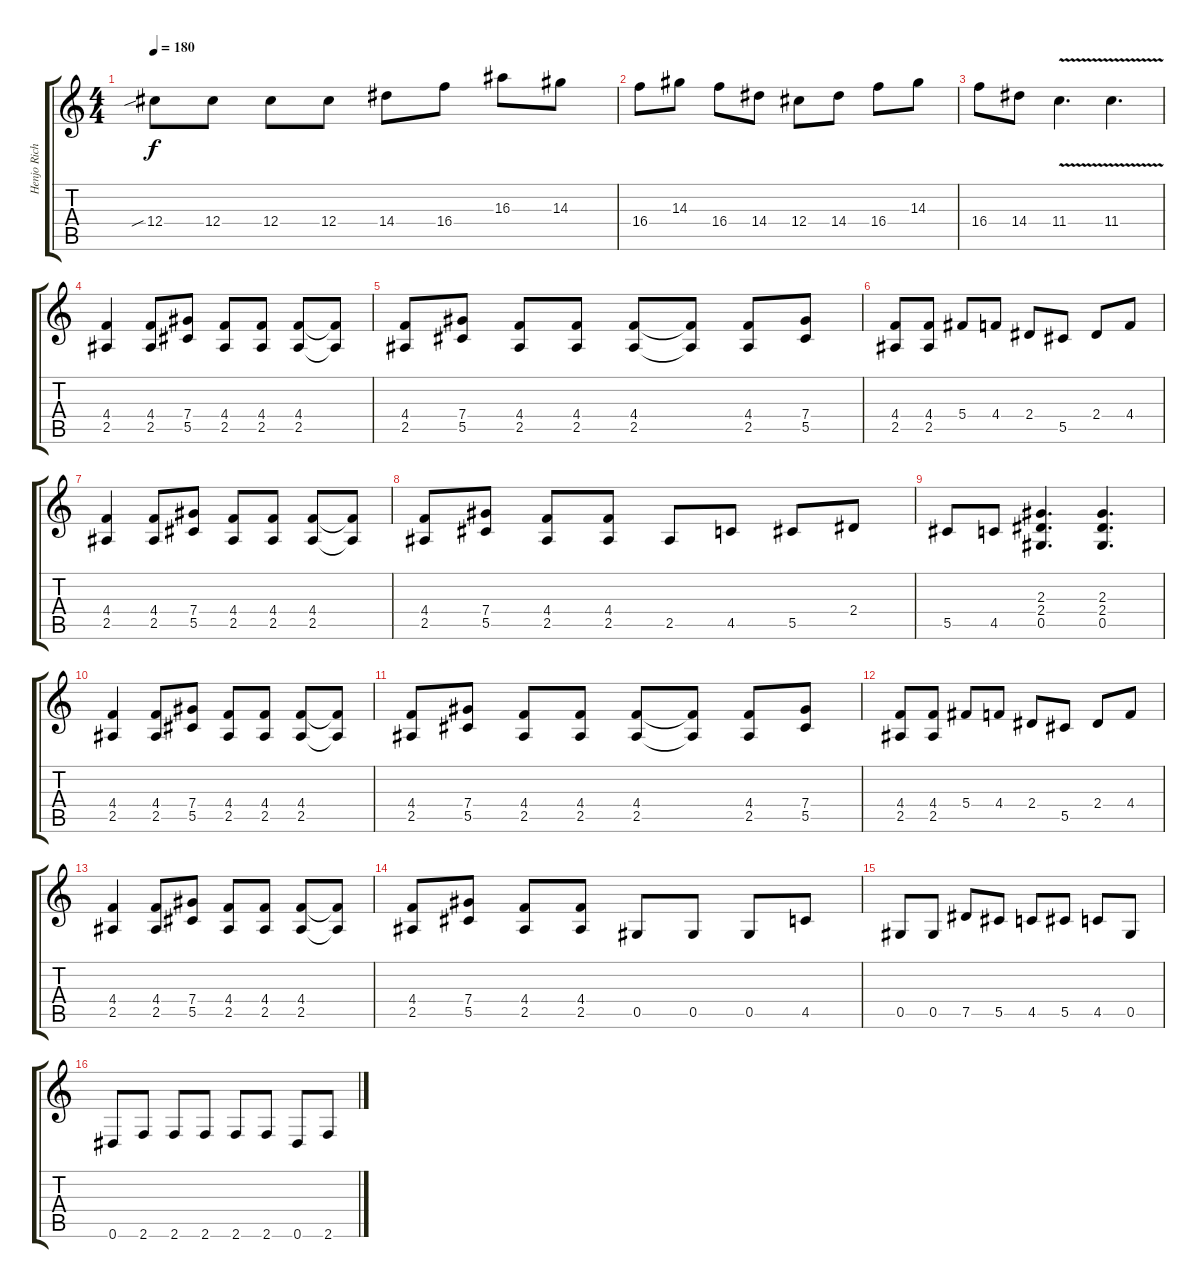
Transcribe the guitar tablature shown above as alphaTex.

\track ("Henjo Richter" "Henjo Rich") {instrument electricguitarjazz}
\staff {score tabs}
\tuning (Eb4 Bb3 Gb3 Db3 Ab2 Eb2) {hide}
\ts (4 4)
\tempo 180
\clef g2
\ks c
12.4{sib}.8{dy f} 12.4.8 12.4.8 12.4.8 14.4.8 16.4.8 16.3.8 14.3.8 |
16.4.8 14.3.8 16.4.8 14.4.8 12.4.8 14.4.8 16.4.8 14.3.8 |
16.4.8 14.4.8 11.4{v}.4{d} 11.4{v}.4{d} |
(4.4 2.5).4 (4.4 2.5).8 (7.4 5.5).8 (4.4 2.5).8 (4.4 2.5).8 (4.4 2.5).8 (4.4{t} 2.5{t}).8 |
(4.4 2.5).8 (7.4 5.5).8 (4.4 2.5).8 (4.4 2.5).8 (4.4 2.5).8 (4.4{t} 2.5{t}).8 (4.4 2.5).8 (7.4 5.5).8 |
(4.4 2.5).8 (4.4 2.5).8 5.4.8 4.4.8 2.4.8 5.5.8 2.4.8 4.4.8 |
(4.4 2.5).4 (4.4 2.5).8 (7.4 5.5).8 (4.4 2.5).8 (4.4 2.5).8 (4.4 2.5).8 (4.4{t} 2.5{t}).8 |
(4.4 2.5).8 (7.4 5.5).8 (4.4 2.5).8 (4.4 2.5).8 2.5.8 4.5.8 5.5.8 2.4.8 |
5.5.8 4.5.8 (2.3 2.4 0.5).4{d} (2.3 2.4 0.5).4{d} |
(4.4 2.5).4 (4.4 2.5).8 (7.4 5.5).8 (4.4 2.5).8 (4.4 2.5).8 (4.4 2.5).8 (4.4{t} 2.5{t}).8 |
(4.4 2.5).8 (7.4 5.5).8 (4.4 2.5).8 (4.4 2.5).8 (4.4 2.5).8 (4.4{t} 2.5{t}).8 (4.4 2.5).8 (7.4 5.5).8 |
(4.4 2.5).8 (4.4 2.5).8 5.4.8 4.4.8 2.4.8 5.5.8 2.4.8 4.4.8 |
(4.4 2.5).4 (4.4 2.5).8 (7.4 5.5).8 (4.4 2.5).8 (4.4 2.5).8 (4.4 2.5).8 (4.4{t} 2.5{t}).8 |
(4.4 2.5).8 (7.4 5.5).8 (4.4 2.5).8 (4.4 2.5).8 0.5.8 0.5.8 0.5.8 4.5.8 |
0.5.8 0.5.8 7.5.8 5.5.8 4.5.8 5.5.8 4.5.8 0.5.8 |
0.6.8 2.6.8 2.6.8 2.6.8 2.6.8 2.6.8 0.6.8 2.6.8
